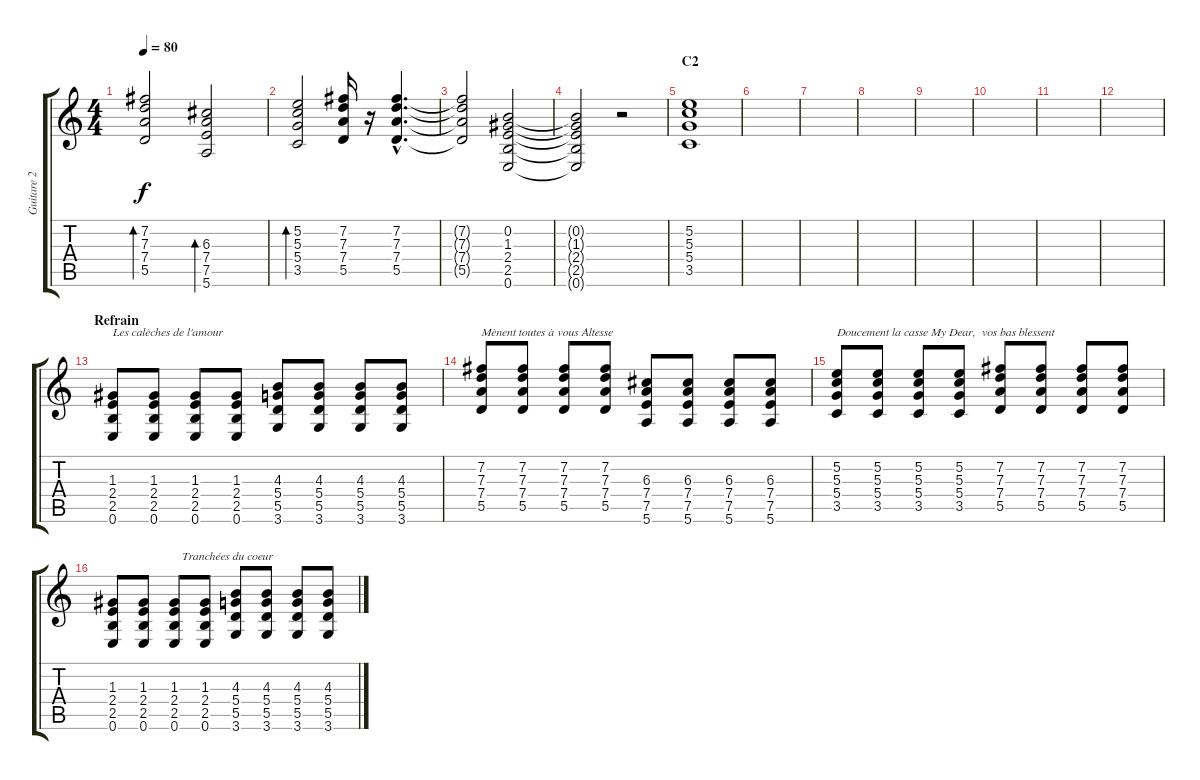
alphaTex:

\track ("Guitare 2" "Guitare 2") {instrument acousticguitarsteel}
\staff {score tabs}
\tuning (E4 B3 G3 D3 A2 E2) {hide}
\ts (4 4)
\tempo 80
\clef g2
\ks c
(7.2 7.3 7.4 5.5).2{bd 240 dy f} (6.3 7.4 7.5 5.6).2{bd 240} |
(5.2 5.3 5.4 3.5).2{bd 240} (7.2 7.3 7.4 5.5).16 r.16 (7.2{hac} 7.3{hac} 7.4{hac} 5.5{hac}).4{d} |
(7.2{t} 7.3{t} 7.4{t} 5.5{t}).2 (0.2 1.3 2.4 2.5 0.6).2 |
(0.2{t} 1.3{t} 2.4{t} 2.5{t} 0.6{t}).2 r.2 |
\section ("" "C2")
(5.2 5.3 5.4 3.5).1 |
|
|
|
|
|
|
|
\section ("" "Refrain")
(1.3 2.4 2.5 0.6).8{txt "Les calèches de l'amour"} (1.3 2.4 2.5 0.6).8 (1.3 2.4 2.5 0.6).8 (1.3 2.4 2.5 0.6).8 (4.3 5.4 5.5 3.6).8 (4.3 5.4 5.5 3.6).8 (4.3 5.4 5.5 3.6).8 (4.3 5.4 5.5 3.6).8 |
(7.2 7.3 7.4 5.5).8{txt "Mènent toutes à vous Altesse"} (7.2 7.3 7.4 5.5).8 (7.2 7.3 7.4 5.5).8 (7.2 7.3 7.4 5.5).8 (6.3 7.4 7.5 5.6).8 (6.3 7.4 7.5 5.6).8 (6.3 7.4 7.5 5.6).8 (6.3 7.4 7.5 5.6).8 |
(5.2 5.3 5.4 3.5).8{txt "Doucement la casse My Dear,  vos bas blessent"} (5.2 5.3 5.4 3.5).8 (5.2 5.3 5.4 3.5).8 (5.2 5.3 5.4 3.5).8 (7.2 7.3 7.4 5.5).8 (7.2 7.3 7.4 5.5).8 (7.2 7.3 7.4 5.5).8 (7.2 7.3 7.4 5.5).8 |
(1.3 2.4 2.5 0.6).8{txt "                       Tranchées du coeur"} (1.3 2.4 2.5 0.6).8 (1.3 2.4 2.5 0.6).8 (1.3 2.4 2.5 0.6).8 (4.3 5.4 5.5 3.6).8 (4.3 5.4 5.5 3.6).8 (4.3 5.4 5.5 3.6).8 (4.3 5.4 5.5 3.6).8
